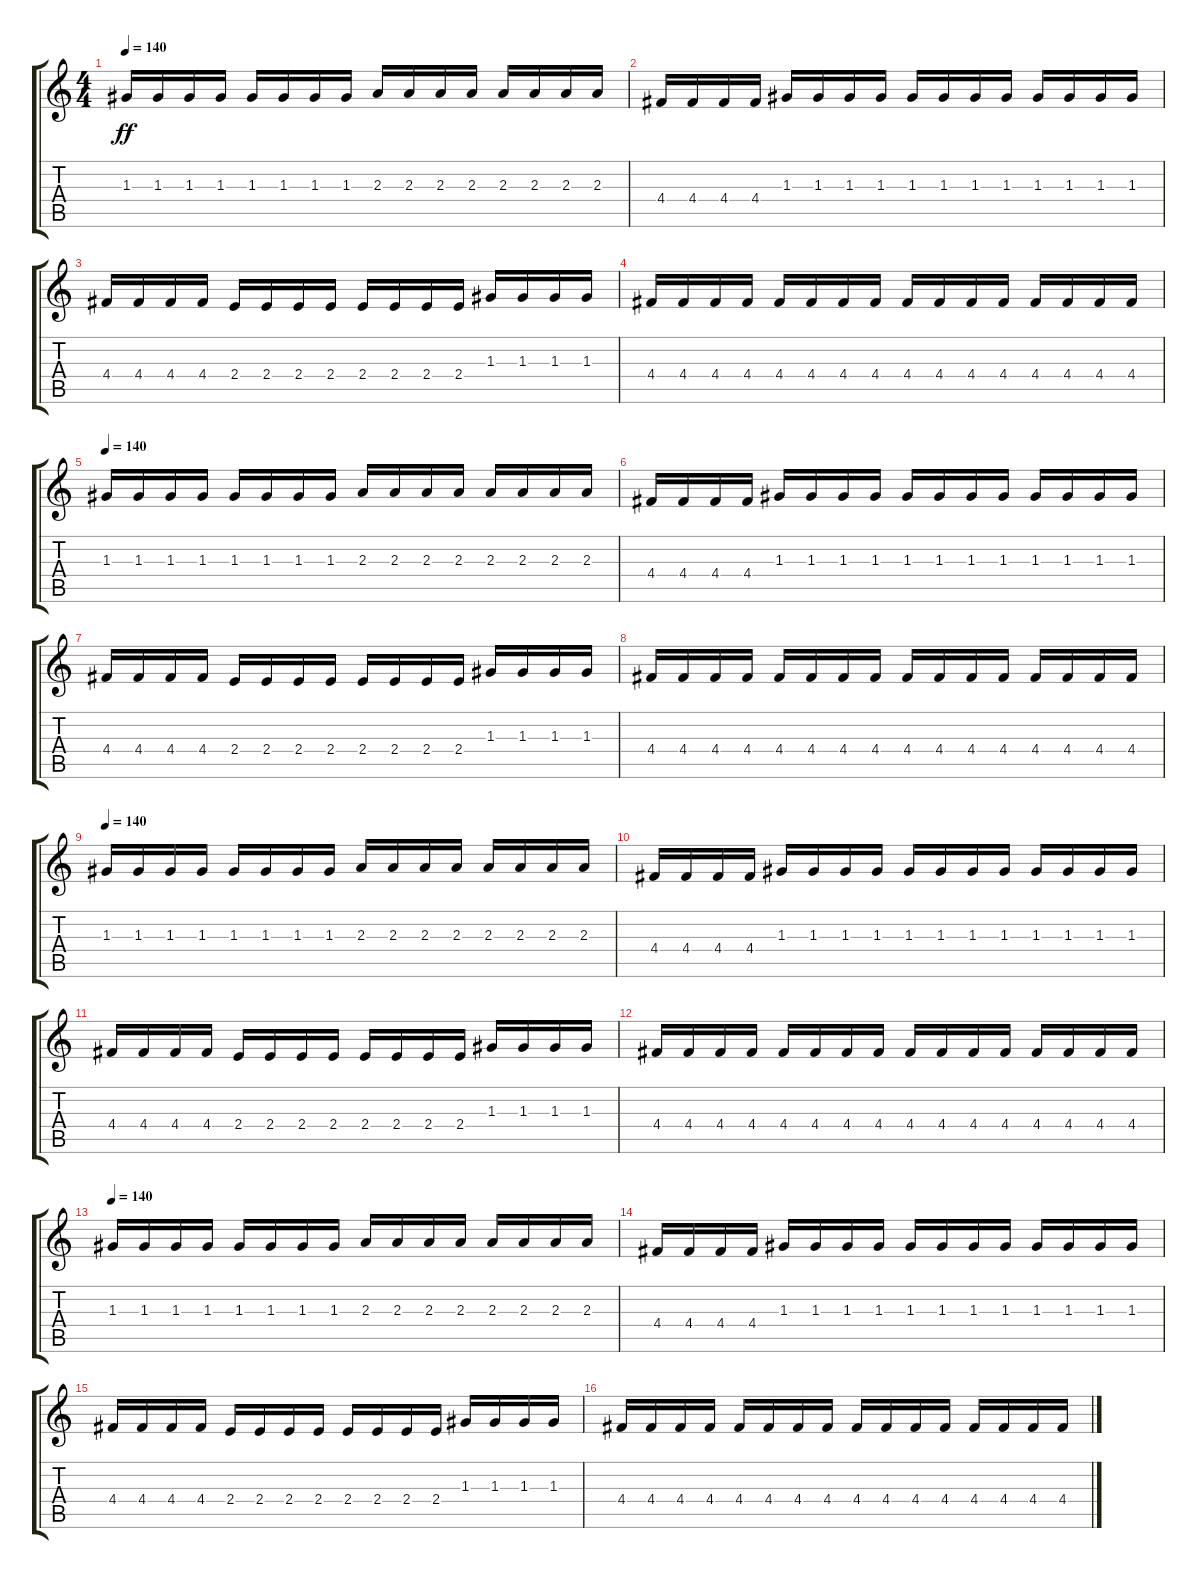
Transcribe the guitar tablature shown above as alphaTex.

\track "" {instrument distortionguitar}
\staff {score tabs}
\tuning (E4 B3 G3 D3 A2 E2) {hide}
\ts (4 4)
\tempo 140
\clef g2
\ks c
1.3.16{dy ff} 1.3.16 1.3.16 1.3.16 1.3.16 1.3.16 1.3.16 1.3.16 2.3.16 2.3.16 2.3.16 2.3.16 2.3.16 2.3.16 2.3.16 2.3.16 |
4.4.16 4.4.16 4.4.16 4.4.16 1.3.16 1.3.16 1.3.16 1.3.16 1.3.16 1.3.16 1.3.16 1.3.16 1.3.16 1.3.16 1.3.16 1.3.16 |
4.4.16 4.4.16 4.4.16 4.4.16 2.4.16 2.4.16 2.4.16 2.4.16 2.4.16 2.4.16 2.4.16 2.4.16 1.3.16 1.3.16 1.3.16 1.3.16 |
4.4.16 4.4.16 4.4.16 4.4.16 4.4.16 4.4.16 4.4.16 4.4.16 4.4.16 4.4.16 4.4.16 4.4.16 4.4.16 4.4.16 4.4.16 4.4.16 |
\tempo 140
1.3.16 1.3.16 1.3.16 1.3.16 1.3.16 1.3.16 1.3.16 1.3.16 2.3.16 2.3.16 2.3.16 2.3.16 2.3.16 2.3.16 2.3.16 2.3.16 |
4.4.16 4.4.16 4.4.16 4.4.16 1.3.16 1.3.16 1.3.16 1.3.16 1.3.16 1.3.16 1.3.16 1.3.16 1.3.16 1.3.16 1.3.16 1.3.16 |
4.4.16 4.4.16 4.4.16 4.4.16 2.4.16 2.4.16 2.4.16 2.4.16 2.4.16 2.4.16 2.4.16 2.4.16 1.3.16 1.3.16 1.3.16 1.3.16 |
4.4.16 4.4.16 4.4.16 4.4.16 4.4.16 4.4.16 4.4.16 4.4.16 4.4.16 4.4.16 4.4.16 4.4.16 4.4.16 4.4.16 4.4.16 4.4.16 |
\tempo 140
1.3.16 1.3.16 1.3.16 1.3.16 1.3.16 1.3.16 1.3.16 1.3.16 2.3.16 2.3.16 2.3.16 2.3.16 2.3.16 2.3.16 2.3.16 2.3.16 |
4.4.16 4.4.16 4.4.16 4.4.16 1.3.16 1.3.16 1.3.16 1.3.16 1.3.16 1.3.16 1.3.16 1.3.16 1.3.16 1.3.16 1.3.16 1.3.16 |
4.4.16 4.4.16 4.4.16 4.4.16 2.4.16 2.4.16 2.4.16 2.4.16 2.4.16 2.4.16 2.4.16 2.4.16 1.3.16 1.3.16 1.3.16 1.3.16 |
4.4.16 4.4.16 4.4.16 4.4.16 4.4.16 4.4.16 4.4.16 4.4.16 4.4.16 4.4.16 4.4.16 4.4.16 4.4.16 4.4.16 4.4.16 4.4.16 |
\tempo 140
1.3.16 1.3.16 1.3.16 1.3.16 1.3.16 1.3.16 1.3.16 1.3.16 2.3.16 2.3.16 2.3.16 2.3.16 2.3.16 2.3.16 2.3.16 2.3.16 |
4.4.16 4.4.16 4.4.16 4.4.16 1.3.16 1.3.16 1.3.16 1.3.16 1.3.16 1.3.16 1.3.16 1.3.16 1.3.16 1.3.16 1.3.16 1.3.16 |
4.4.16 4.4.16 4.4.16 4.4.16 2.4.16 2.4.16 2.4.16 2.4.16 2.4.16 2.4.16 2.4.16 2.4.16 1.3.16 1.3.16 1.3.16 1.3.16 |
4.4.16 4.4.16 4.4.16 4.4.16 4.4.16 4.4.16 4.4.16 4.4.16 4.4.16 4.4.16 4.4.16 4.4.16 4.4.16 4.4.16 4.4.16 4.4.16
